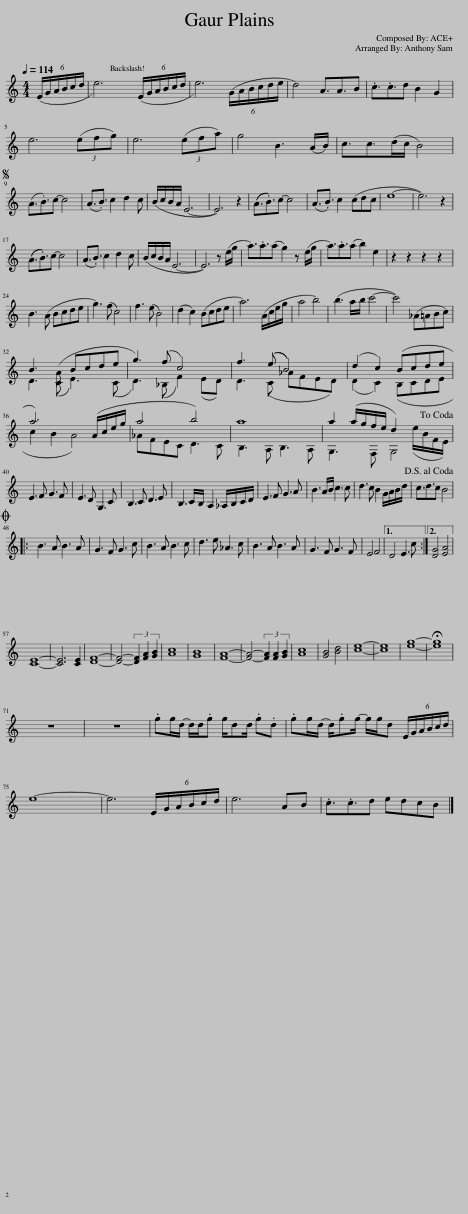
X:1
%%score ( 1 2 )
L:1/8
Q:1/4=114
M:4/4
I:linebreak $
K:none
V:1 treble transpose=-2
V:2 treble transpose="-2 "
V:1
[K:C] (6:4:6(E/G/A/B/c/d/ | e6) (6:4:6(E/G/A/B/c/d/ | e6) (6:4:6(G/A/B/c/d/e/ | d4) A3/2A3/2B | .c3/2.c3/2d B2 G2 |$ %5
 e6 (3(efg) | e6 (3(efa) | g4 B3 (A/B/) | c3/2c>(dc/ B4) |$S (A3/2.B3/2)c- c4 | %10
 (A3/2.B3/2) c2 d2 c | (B/c/B/A/ E6- | E6) z2 | ((A3/2.B3/2))c- c4 | (A3/2.B3/2) c2 (cdc | %15
 e8- | e6) z2 |$ ((A3/2.B3/2))c- c4 | (A3/2.B3/2) c2 d2 c | (B/c/B/A/ E6- | %20
 E6) z (e/g/ | a3/2).a3/2(a g2) z (e/g/ | a3/2).a3/2(a b2) e2 | z2 z2 z2 z2 |$ B3 (A Bcde | %25
 g3) (f c4) | f3 (e B4) | (d2 c2) (Bcde | a6) (A/c/e/g/ | a4 b4) | %30
 (b3 a/b/ c'4- | c'4) (_A=ABc) |$ B3 (A Bcde | g3) (f c4) | f3 ((e B4)) | %35
 (d2 c2) (Bcde |$ a6) (A/c/e/g/ | a4 b4) | a8 | a2 (a/g/f/e/ d2) (e/B/F/E/)!dacoda! |$ %40
 E3 F G3 F | E3 D G,3 C | B,3 C D3 E | B,3 C/B,/ A,2 _A,/B,/C/D/ | E3 F G3 A | %45
 B3 A/B/ c3 c | d3 c B2 G/A/B/d/ | c3/2d3/2c B4!D.S.! |:$O B3 A B3 A | G3 F G3 c | %50
 B3 A B3 c | d3 e _A3 c | B3 A B3 A | G3 F G3 F | E4 F4 |1 %55
 D4 E3 c :|2 [DG]4 [EA]4 ||$ [CE]8- | [CE]6 [CE]2 | [DF]8- | %60
 [DF]4- (3[DF]2 [FA]2 [GB]2 | [Ac]8 | [GB]8 | [FA]8- | [FA]4- (3[FA]2 [FA]2 [GB]2 | %65
 [Ac]8 | [GB]4 [Bd]4 | [ce]8- | [ce]8 | [eg]8- | %70
 !fermata![eg]8 |$ z8 | z8 | .gg/d/- d/d/.g g/dd/ .g.d | .gg/d/- d/.gg/- g/g/d (6:4:6E/G/A/B/c/d/ |$ %75
 e8- | e6 (6:4:6E/G/A/B/c/d/ | e6 AB | .c3/2.c3/2d edcB |] %79
V:2
[K:C] x2 | x8 | x8 | x8 | x8 |$ %5
 x8 | x8 | x8 | x8 |$ x8 | %10
 x8 | x8 | x8 | x8 | x8 | %15
 x8 | x8 |$ x8 | x8 | x8 | %20
 x8 | x8 | x8 | x8 |$ x8 | %25
 x8 | x8 | x8 | x8 | x8 | %30
 x8 | x8 |$ D3 (C E3) (C | D3) (_B, F2) (ED) | D3 (C _AFED) | %35
 (D2 C2) (B,CDE |$ c2 B2 A4) | _AFEC D3 C | B,3 A, B,3 A, | G,3 F, G,4 |$ %40
 x8 | x8 | x8 | x8 | x8 | %45
 x8 | x8 | x8 |:$ x8 | x8 | %50
 x8 | x8 | x8 | x8 | x8 |1 %55
 x8 :|2 x8 ||$ x8 | x8 | x8 | %60
 x8 | x8 | x8 | x8 | x8 | %65
 x8 | x8 | x8 | x8 | x8 | %70
 x8 |$ x8 | x8 | x8 | x8 |$ %75
 x8 | x8 | x8 | x8 |] %79
